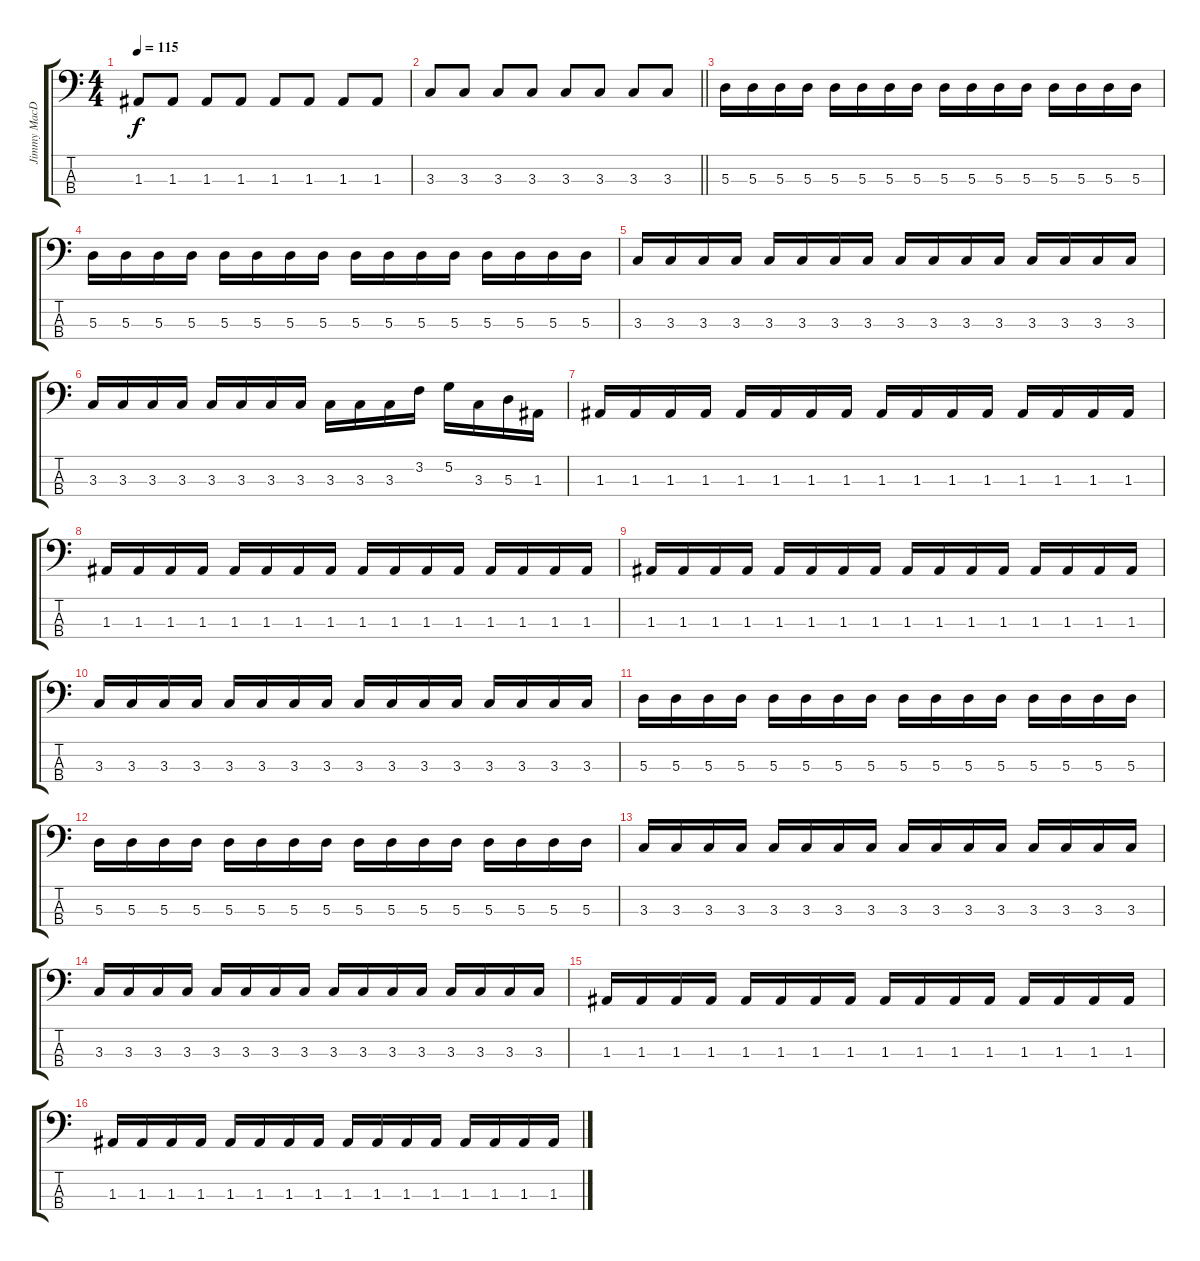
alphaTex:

\track ("Jimmy MacDonough" "Jimmy MacD") {instrument electricbasspick}
\staff {score tabs}
\tuning (G2 D2 A1 E1) {hide}
\ts (4 4)
\tempo 115
\clef f4
\ks c
1.3.8{dy f} 1.3.8 1.3.8 1.3.8 1.3.8 1.3.8 1.3.8 1.3.8 |
\barLineRight lightlight
3.3.8 3.3.8 3.3.8 3.3.8 3.3.8 3.3.8 3.3.8 3.3.8 |
5.3.16 5.3.16 5.3.16 5.3.16 5.3.16 5.3.16 5.3.16 5.3.16 5.3.16 5.3.16 5.3.16 5.3.16 5.3.16 5.3.16 5.3.16 5.3.16 |
5.3.16 5.3.16 5.3.16 5.3.16 5.3.16 5.3.16 5.3.16 5.3.16 5.3.16 5.3.16 5.3.16 5.3.16 5.3.16 5.3.16 5.3.16 5.3.16 |
3.3.16 3.3.16 3.3.16 3.3.16 3.3.16 3.3.16 3.3.16 3.3.16 3.3.16 3.3.16 3.3.16 3.3.16 3.3.16 3.3.16 3.3.16 3.3.16 |
3.3.16 3.3.16 3.3.16 3.3.16 3.3.16 3.3.16 3.3.16 3.3.16 3.3.16 3.3.16 3.3.16 3.2.16 5.2.16 3.3.16 5.3.16 1.3.16 |
1.3.16 1.3.16 1.3.16 1.3.16 1.3.16 1.3.16 1.3.16 1.3.16 1.3.16 1.3.16 1.3.16 1.3.16 1.3.16 1.3.16 1.3.16 1.3.16 |
1.3.16 1.3.16 1.3.16 1.3.16 1.3.16 1.3.16 1.3.16 1.3.16 1.3.16 1.3.16 1.3.16 1.3.16 1.3.16 1.3.16 1.3.16 1.3.16 |
1.3.16 1.3.16 1.3.16 1.3.16 1.3.16 1.3.16 1.3.16 1.3.16 1.3.16 1.3.16 1.3.16 1.3.16 1.3.16 1.3.16 1.3.16 1.3.16 |
3.3.16 3.3.16 3.3.16 3.3.16 3.3.16 3.3.16 3.3.16 3.3.16 3.3.16 3.3.16 3.3.16 3.3.16 3.3.16 3.3.16 3.3.16 3.3.16 |
5.3.16 5.3.16 5.3.16 5.3.16 5.3.16 5.3.16 5.3.16 5.3.16 5.3.16 5.3.16 5.3.16 5.3.16 5.3.16 5.3.16 5.3.16 5.3.16 |
5.3.16 5.3.16 5.3.16 5.3.16 5.3.16 5.3.16 5.3.16 5.3.16 5.3.16 5.3.16 5.3.16 5.3.16 5.3.16 5.3.16 5.3.16 5.3.16 |
3.3.16 3.3.16 3.3.16 3.3.16 3.3.16 3.3.16 3.3.16 3.3.16 3.3.16 3.3.16 3.3.16 3.3.16 3.3.16 3.3.16 3.3.16 3.3.16 |
3.3.16 3.3.16 3.3.16 3.3.16 3.3.16 3.3.16 3.3.16 3.3.16 3.3.16 3.3.16 3.3.16 3.3.16 3.3.16 3.3.16 3.3.16 3.3.16 |
1.3.16 1.3.16 1.3.16 1.3.16 1.3.16 1.3.16 1.3.16 1.3.16 1.3.16 1.3.16 1.3.16 1.3.16 1.3.16 1.3.16 1.3.16 1.3.16 |
1.3.16 1.3.16 1.3.16 1.3.16 1.3.16 1.3.16 1.3.16 1.3.16 1.3.16 1.3.16 1.3.16 1.3.16 1.3.16 1.3.16 1.3.16 1.3.16
